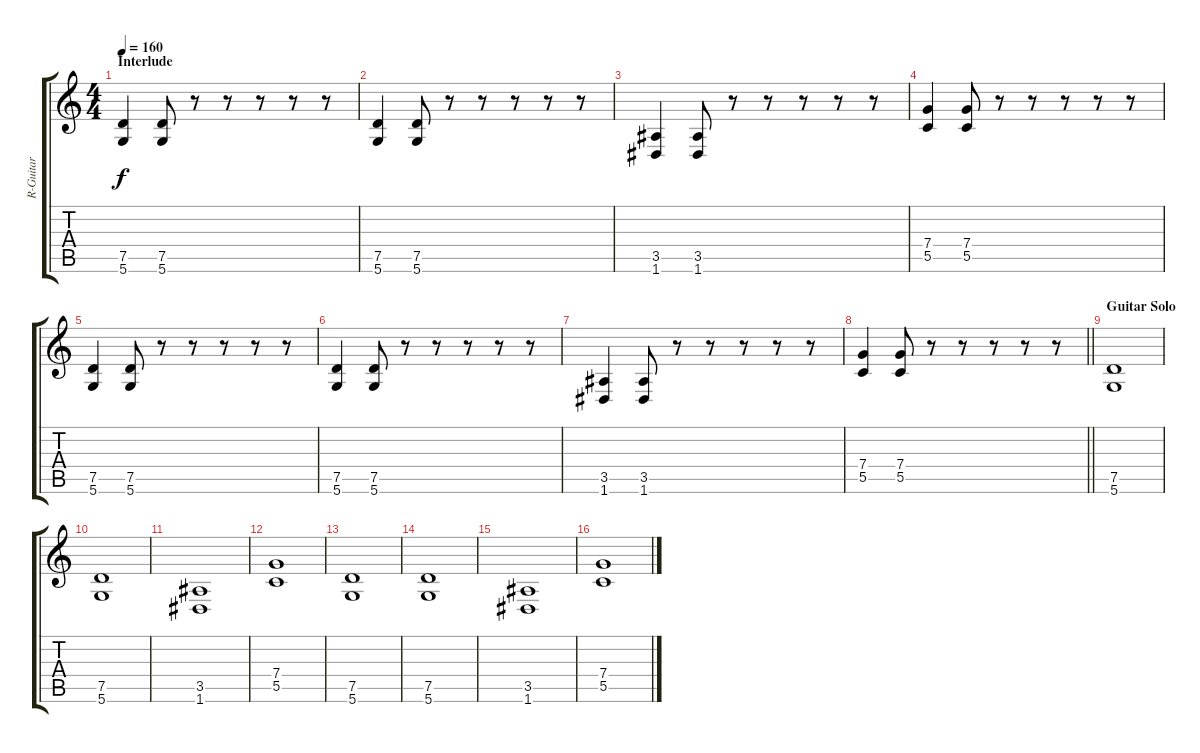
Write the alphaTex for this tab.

\track ("R-Guitar" "R-Guitar") {instrument distortionguitar}
\staff {score tabs}
\tuning (D4 A3 F3 C3 G2 D2) {hide}
\ts (4 4)
\section ("" "Interlude")
\tempo 160
\clef g2
\ks c
(7.5 5.6).4{dy f} (7.5 5.6).8 r.8 r.8 r.8 r.8 r.8 |
(7.5 5.6).4 (7.5 5.6).8 r.8 r.8 r.8 r.8 r.8 |
(3.5 1.6).4 (3.5 1.6).8 r.8 r.8 r.8 r.8 r.8 |
(7.4 5.5).4 (7.4 5.5).8 r.8 r.8 r.8 r.8 r.8 |
(7.5 5.6).4 (7.5 5.6).8 r.8 r.8 r.8 r.8 r.8 |
(7.5 5.6).4 (7.5 5.6).8 r.8 r.8 r.8 r.8 r.8 |
(3.5 1.6).4 (3.5 1.6).8 r.8 r.8 r.8 r.8 r.8 |
\barLineRight lightlight
(7.4 5.5).4 (7.4 5.5).8 r.8 r.8 r.8 r.8 r.8 |
\section ("" "Guitar Solo")
(7.5 5.6).1 |
(7.5 5.6).1 |
(3.5 1.6).1 |
(7.4 5.5).1 |
(7.5 5.6).1 |
(7.5 5.6).1 |
(3.5 1.6).1 |
(7.4 5.5).1
